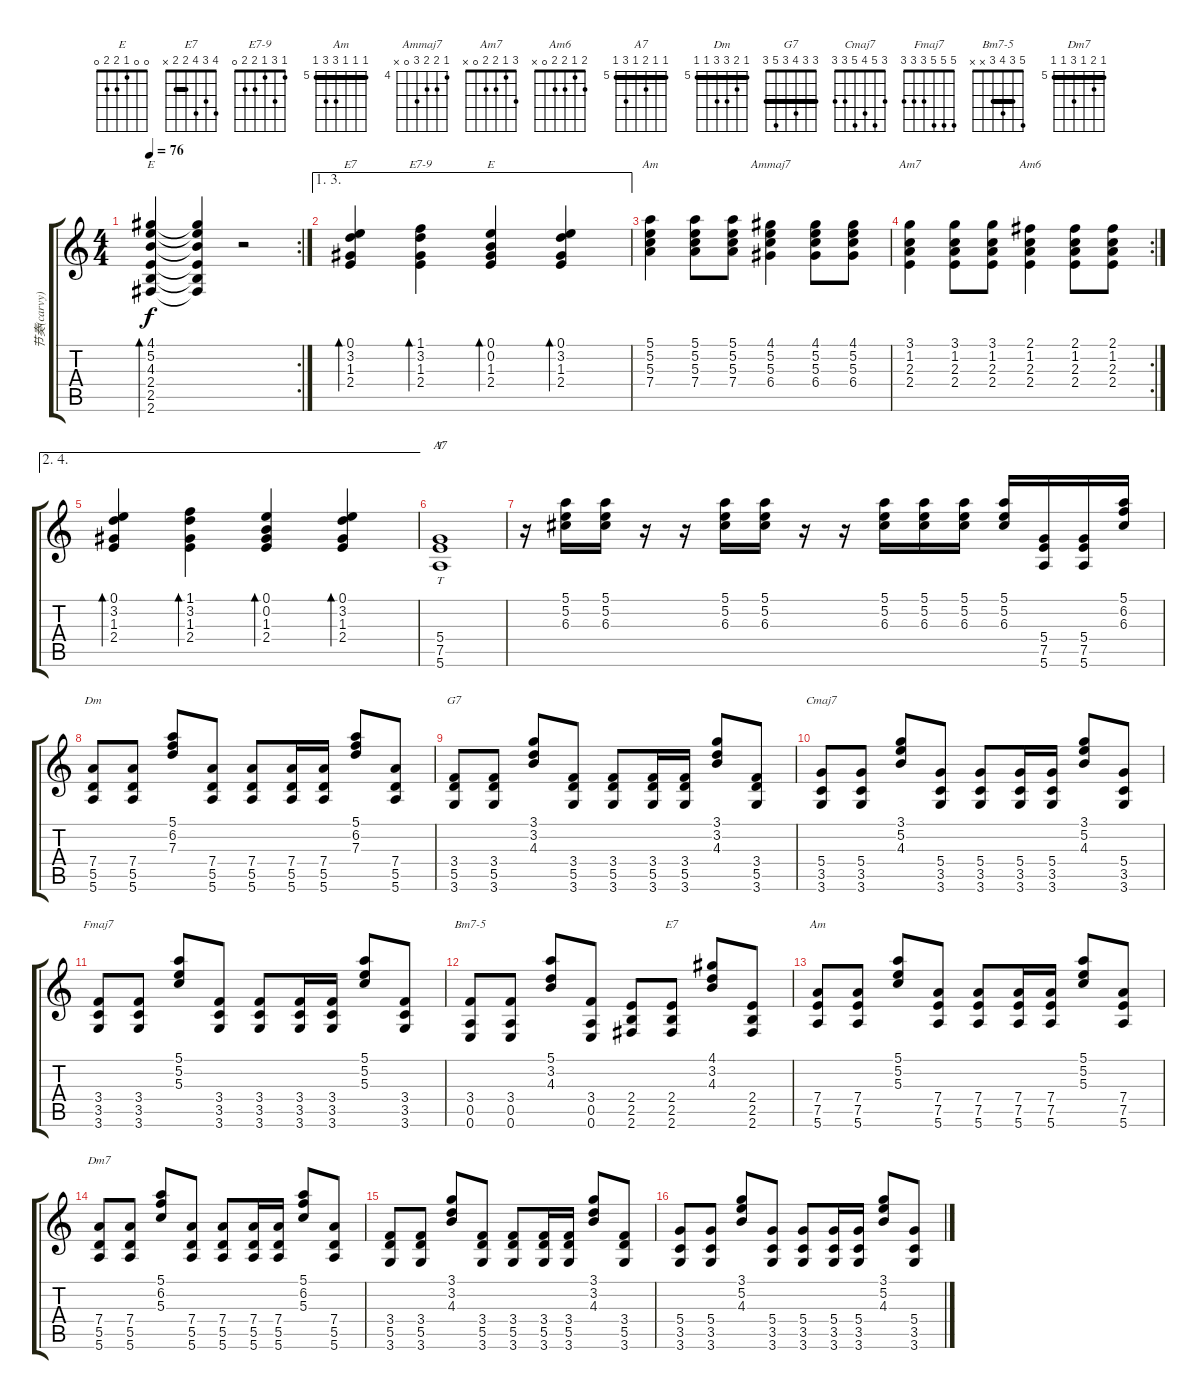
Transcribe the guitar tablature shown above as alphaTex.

\track ("节奏(carvy)" "节奏(carvy)") {instrument acousticguitarsteel}
\staff {score tabs}
\tuning (E4 B3 G3 D3 A2 E2) {hide}
\chord ("E" 4 5 4 2 2 0) {barre (2 4)}
\chord ("E7" 0 3 1 2 2 x)
\chord ("E7-9" 1 3 1 2 2 0)
\chord ("E" 0 0 1 2 2 0)
\chord ("Am" 5 5 5 7 x x) {firstfret 5 barre 5}
\chord ("Ammaj7" 4 5 5 6 0 x) {firstfret 4}
\chord ("Am7" 3 1 2 2 0 x)
\chord ("Am6" 2 1 2 2 0 x)
\chord ("A7" 5 5 6 5 7 5) {firstfret 5 barre 5}
\chord ("Dm" 5 6 7 7 5 5) {firstfret 5 barre 5}
\chord ("G7" 3 3 4 3 5 3) {barre 3}
\chord ("Cmaj7" 3 5 4 5 3 3)
\chord ("Fmaj7" 5 5 5 3 3 3)
\chord ("Bm7-5" 5 3 4 3 x x) {barre 3}
\chord ("E7" 4 3 4 2 2 x) {barre 2}
\chord ("Am" 5 5 5 7 7 5) {firstfret 5 barre 5}
\chord ("Dm7" 5 6 5 7 5 5) {firstfret 5 barre 5}
\rc 2
\ts (4 4)
\tempo 76
\clef g2
\ks c
(4.1 5.2 4.3 2.4 2.5 2.6).4{bd 120 ch "E" dy f} (4.1{t} 5.2{t} 4.3{t} 2.4{t} 2.5{t} 2.6{t}).4 r.2 |
\ae (1 3)
(0.1 3.2 1.3 2.4).4{bd 240 ch "E7"} (1.1 3.2 1.3 2.4).4{bd 240 ch "E7-9"} (0.1 0.2 1.3 2.4).4{bd 240 ch "E"} (0.1 3.2 1.3 2.4).4{bd 240} |
(5.1 5.2 5.3 7.4).4{ch "Am"} (5.1 5.2 5.3 7.4).8 (5.1 5.2 5.3 7.4).8 (4.1 5.2 5.3 6.4).4{ch "Ammaj7"} (4.1 5.2 5.3 6.4).8 (4.1 5.2 5.3 6.4).8 |
\rc 2
(3.1 1.2 2.3 2.4).4{ch "Am7"} (3.1 1.2 2.3 2.4).8 (3.1 1.2 2.3 2.4).8 (2.1 1.2 2.3 2.4).4{ch "Am6"} (2.1 1.2 2.3 2.4).8 (2.1 1.2 2.3 2.4).8 |
\ae (2 4)
(0.1 3.2 1.3 2.4).4{bd 240} (1.1 3.2 1.3 2.4).4{bd 240} (0.1 0.2 1.3 2.4).4{bd 240} (0.1 3.2 1.3 2.4).4{bd 240} |
(5.4 7.5 5.6).1{tt ch "A7"} |
r.16 (5.1 5.2 6.3).16 (5.1 5.2 6.3).16 r.16 r.16 (5.1 5.2 6.3).16 (5.1 5.2 6.3).16 r.16 r.16 (5.1 5.2 6.3).16 (5.1 5.2 6.3).16 (5.1 5.2 6.3).16 (5.1 5.2 6.3).16 (5.4 7.5 5.6).16 (5.4 7.5 5.6).16 (5.1 6.2 6.3).16 |
(7.4 5.5 5.6).8{ch "Dm"} (7.4 5.5 5.6).8 (5.1 6.2 7.3).8 (7.4 5.5 5.6).8 (7.4 5.5 5.6).8 (7.4 5.5 5.6).16 (7.4 5.5 5.6).16 (5.1 6.2 7.3).8 (7.4 5.5 5.6).8 |
(3.4 5.5 3.6).8{ch "G7"} (3.4 5.5 3.6).8 (3.1 3.2 4.3).8 (3.4 5.5 3.6).8 (3.4 5.5 3.6).8 (3.4 5.5 3.6).16 (3.4 5.5 3.6).16 (3.1 3.2 4.3).8 (3.4 5.5 3.6).8 |
(5.4 3.5 3.6).8{ch "Cmaj7"} (5.4 3.5 3.6).8 (3.1 5.2 4.3).8 (5.4 3.5 3.6).8 (5.4 3.5 3.6).8 (5.4 3.5 3.6).16 (5.4 3.5 3.6).16 (3.1 5.2 4.3).8 (5.4 3.5 3.6).8 |
(3.4 3.5 3.6).8{ch "Fmaj7"} (3.4 3.5 3.6).8 (5.1 5.2 5.3).8 (3.4 3.5 3.6).8 (3.4 3.5 3.6).8 (3.4 3.5 3.6).16 (3.4 3.5 3.6).16 (5.1 5.2 5.3).8 (3.4 3.5 3.6).8 |
(3.4 0.5 0.6).8{ch "Bm7-5"} (3.4 0.5 0.6).8 (5.1 3.2 4.3).8 (3.4 0.5 0.6).8 (2.4 2.5 2.6).8 (2.4 2.5 2.6).8{ch "E7"} (4.1 3.2 4.3).8 (2.4 2.5 2.6).8 |
(7.4 7.5 5.6).8{ch "Am"} (7.4 7.5 5.6).8 (5.1 5.2 5.3).8 (7.4 7.5 5.6).8 (7.4 7.5 5.6).8 (7.4 7.5 5.6).16 (7.4 7.5 5.6).16 (5.1 5.2 5.3).8 (7.4 7.5 5.6).8 |
(7.4 5.5 5.6).8{ch "Dm7"} (7.4 5.5 5.6).8 (5.1 6.2 5.3).8 (7.4 5.5 5.6).8 (7.4 5.5 5.6).8 (7.4 5.5 5.6).16 (7.4 5.5 5.6).16 (5.1 6.2 5.3).8 (7.4 5.5 5.6).8 |
(3.4 5.5 3.6).8 (3.4 5.5 3.6).8 (3.1 3.2 4.3).8 (3.4 5.5 3.6).8 (3.4 5.5 3.6).8 (3.4 5.5 3.6).16 (3.4 5.5 3.6).16 (3.1 3.2 4.3).8 (3.4 5.5 3.6).8 |
(5.4 3.5 3.6).8 (5.4 3.5 3.6).8 (3.1 5.2 4.3).8 (5.4 3.5 3.6).8 (5.4 3.5 3.6).8 (5.4 3.5 3.6).16 (5.4 3.5 3.6).16 (3.1 5.2 4.3).8 (5.4 3.5 3.6).8
